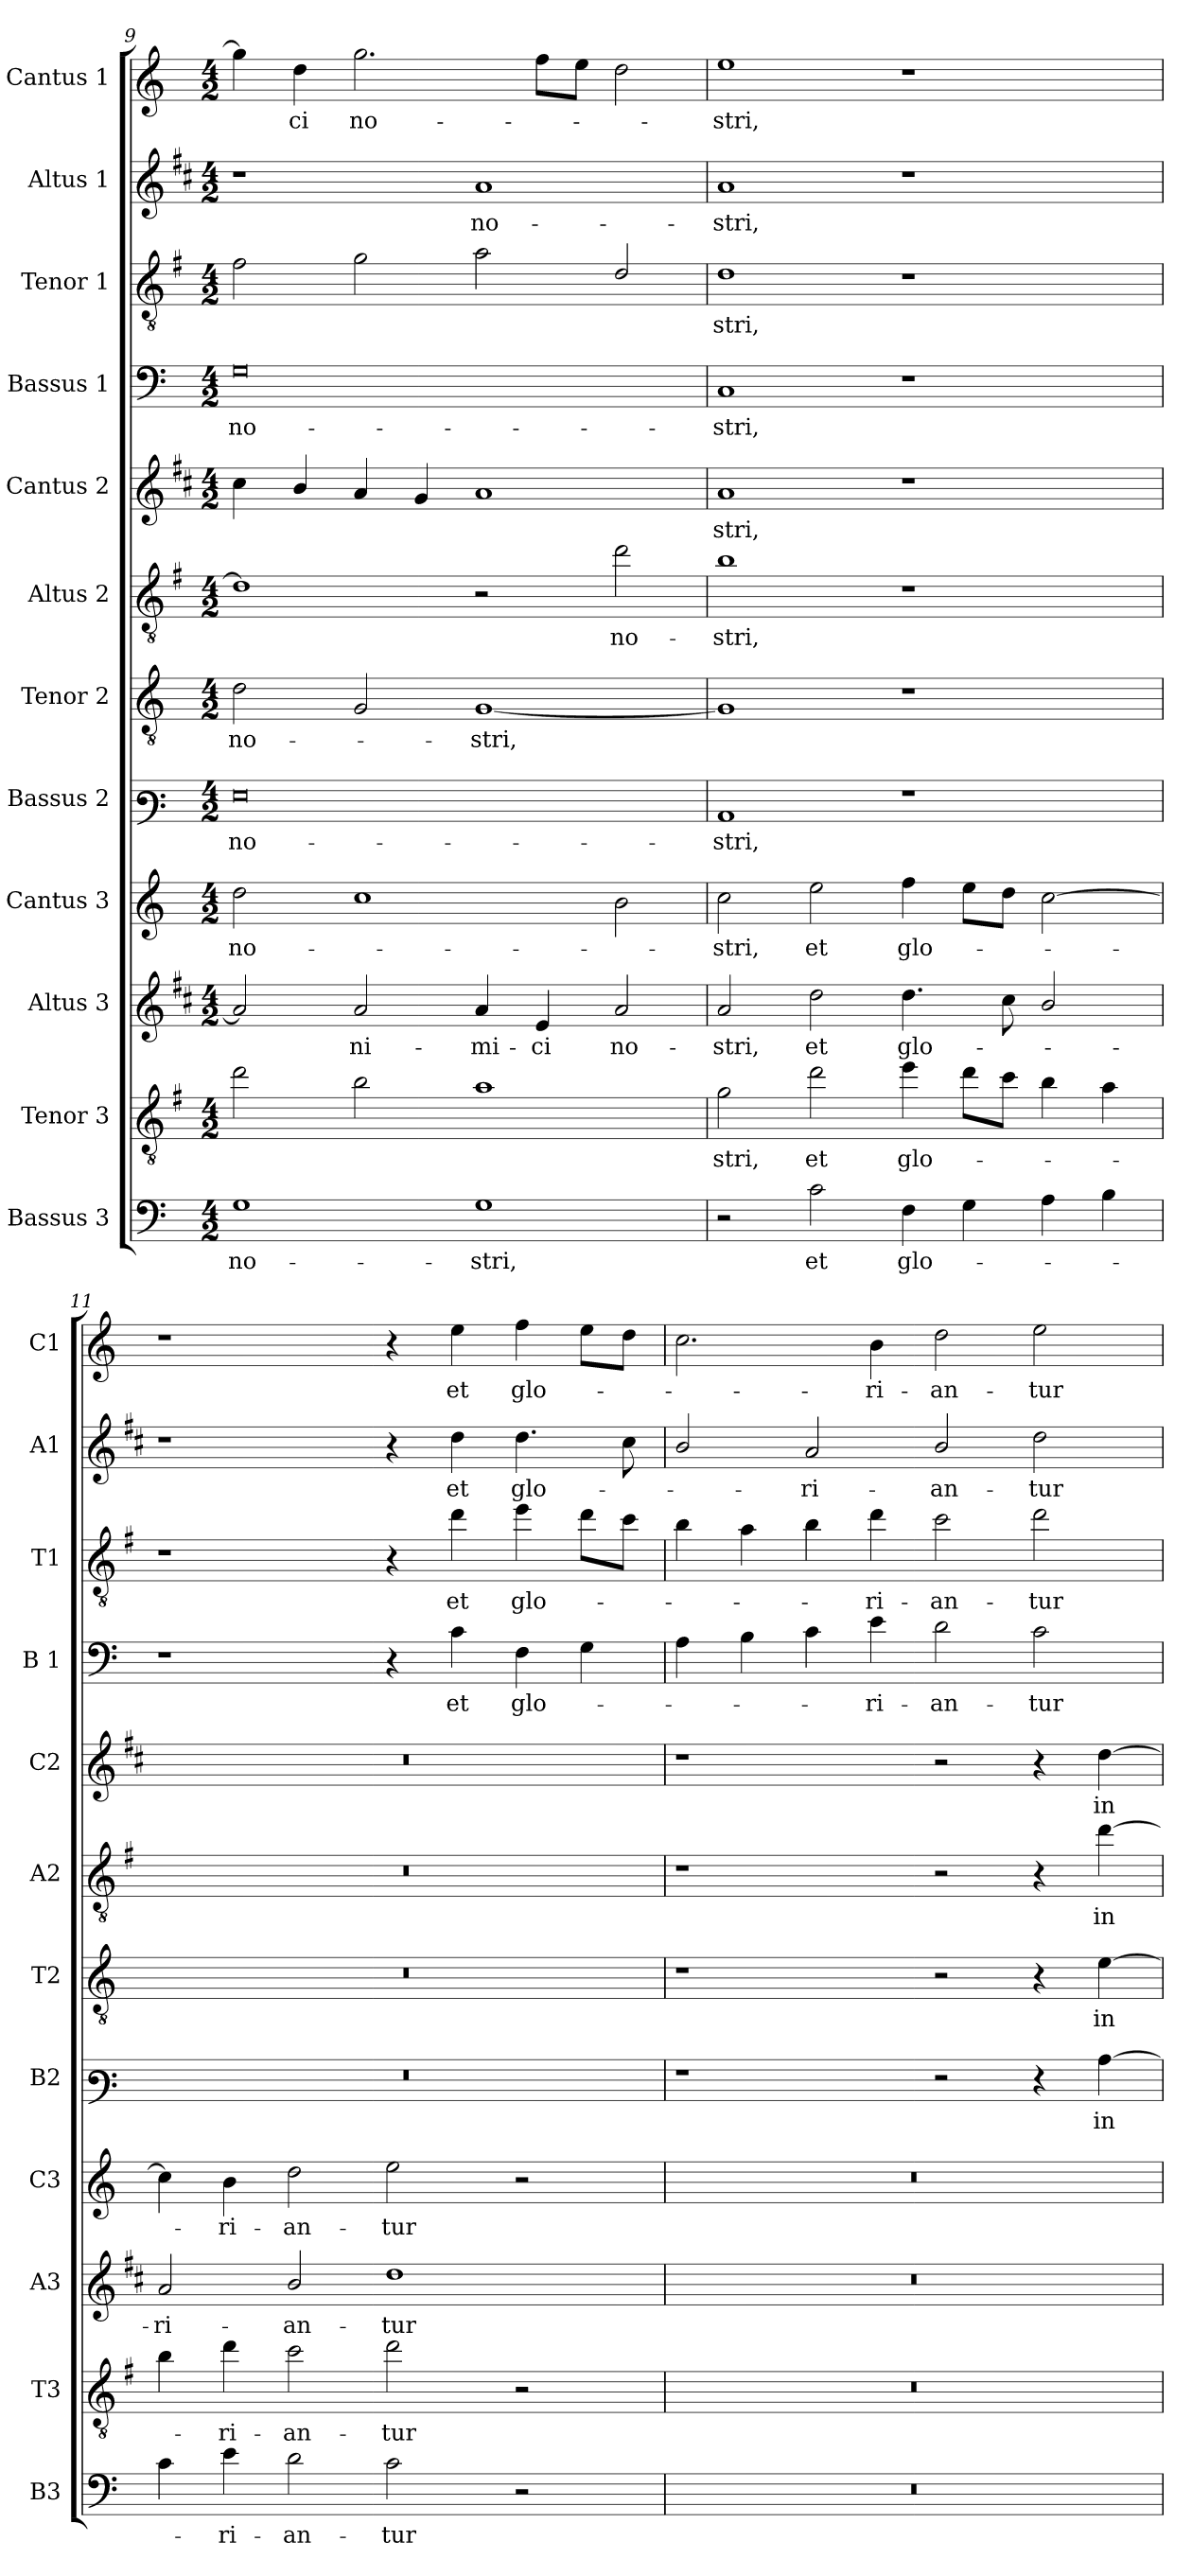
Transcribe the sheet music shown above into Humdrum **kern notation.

**kern	**text	**kern	**text	**kern	**text	**kern	**text	**kern	**text	**kern	**text	**kern	**text	**kern	**text	**kern	**text	**kern	**text	**kern	**text	**kern	**text
*part12	*part12	*part11	*part11	*part10	*part10	*part9	*part9	*part8	*part8	*part7	*part7	*part6	*part6	*part5	*part5	*part4	*part4	*part3	*part3	*part2	*part2	*part1	*part1
*staff12	*staff12	*staff11	*staff11	*staff10	*staff10	*staff9	*staff9	*staff8	*staff8	*staff7	*staff7	*staff6	*staff6	*staff5	*staff5	*staff4	*staff4	*staff3	*staff3	*staff2	*staff2	*staff1	*staff1
*I"Bassus 3	*	*I"Tenor 3	*	*I"Altus 3	*	*I"Cantus 3	*	*I"Bassus 2	*	*I"Tenor 2	*	*I"Altus 2	*	*I"Cantus 2	*	*I"Bassus 1	*	*I"Tenor 1	*	*I"Altus 1	*	*I"Cantus 1	*
*I'B3	*	*I'T3	*	*I'A3	*	*I'C3	*	*I'B2	*	*I'T2	*	*I'A2	*	*I'C2	*	*I'B 1	*	*I'T1	*	*I'A1	*	*I'C1	*
*clefF4	*	*clefGv2	*	*clefG2	*	*clefG2	*	*clefF3	*	*clefGv2	*	*clefGv2	*	*clefG2	*	*clefF4	*	*clefGv2	*	*clefG2	*	*clefG2	*
*	*	*ITrd4c7	*	*ITrd1c2	*	*	*	*	*	*	*	*ITrd4c7	*	*ITrd1c2	*	*	*	*ITrd4c7	*	*ITrd1c2	*	*	*
*k[]	*	*k[]	*	*k[]	*	*k[]	*	*k[]	*	*k[]	*	*k[]	*	*k[]	*	*k[]	*	*k[]	*	*k[]	*	*k[]	*
*C:	*	*C:	*	*C:	*	*C:	*	*C:	*	*C:	*	*C:	*	*C:	*	*C:	*	*C:	*	*C:	*	*C:	*
*M4/2	*	*M4/2	*	*M4/2	*	*M4/2	*	*M4/2	*	*M4/2	*	*M4/2	*	*M4/2	*	*M4/2	*	*M4/2	*	*M4/2	*	*M4/2	*
=9	=9	=9	=9	=9	=9	=9	=9	=9	=9	=9	=9	=9	=9	=9	=9	=9	=9	=9	=9	=9	=9	=9	=9
!	!LO:LY:b	!	!	!	!	!	!LO:LY:b	!	!LO:LY:b	!	!LO:LY:b	!	!	!	!	!	!LO:LY:b	!	!	!	!	!	!
1G	no-	2g\	.	2g/]	.	2dd\	no-	0G	no-	2d\	no-	1G]	.	4b\	.	0G	no-	2B\	.	1r	.	4gg\]	.
!	!	!	!	!	!	!	!	!	!	!	!	!	!	!	!	!	!	!	!	!	!	!	!LO:LY:b
.	.	.	.	.	.	.	.	.	.	.	.	.	.	4a/	.	.	.	.	.	.	.	4dd\	-ci
!	!	!	!	!	!LO:LY:b	!	!	!	!	!	!	!	!	!	!	!	!	!	!	!	!	!	!LO:LY:b
.	.	2e\	.	2g/	-ni-	1cc	.	.	.	2G/	.	.	.	4g/	.	.	.	2c\	.	.	.	2.gg\	no-
.	.	.	.	.	.	.	.	.	.	.	.	.	.	4f/	.	.	.	.	.	.	.	.	.
!	!LO:LY:b	!	!	!	!LO:LY:b	!	!	!	!	!	!LO:LY:b	!	!	!	!	!	!	!	!	!	!LO:LY:b	!	!
1G	-stri,	1d	.	4g/	-mi-	.	.	.	.	[1G	-stri,	2r	.	1g	.	.	.	2d\	.	1g	no-	.	.
!	!	!	!	!	!LO:LY:b	!	!	!	!	!	!	!	!	!	!	!	!	!	!	!	!	!	!
.	.	.	.	4d/	-ci	.	.	.	.	.	.	.	.	.	.	.	.	.	.	.	.	8ff\L	.
.	.	.	.	.	.	.	.	.	.	.	.	.	.	.	.	.	.	.	.	.	.	8ee\J	.
!	!	!	!	!	!LO:LY:b	!	!	!	!	!	!	!	!LO:LY:b	!	!	!	!	!	!	!	!	!	!
.	.	.	.	2g/	no-	2b\	.	.	.	.	.	2g\	no-	.	.	.	.	2G/	.	.	.	2dd\	.
=10	=10	=10	=10	=10	=10	=10	=10	=10	=10	=10	=10	=10	=10	=10	=10	=10	=10	=10	=10	=10	=10	=10	=10
!	!	!	!LO:LY:b	!	!LO:LY:b	!	!LO:LY:b	!	!LO:LY:b	!	!	!	!LO:LY:b	!	!LO:LY:b	!	!LO:LY:b	!	!LO:LY:b	!	!LO:LY:b	!	!LO:LY:b
2r	.	2c\	-stri,	2g/	-stri,	2cc\	-stri,	1C	-stri,	1G]	.	1e	-stri,	1g	-stri,	1C	-stri,	1G	-stri,	1g	-stri,	1ee	-stri,
!	!LO:LY:b	!	!LO:LY:b	!	!LO:LY:b	!	!LO:LY:b	!	!	!	!	!	!	!	!	!	!	!	!	!	!	!	!
2c\	et	2g\	et	2cc\	et	2ee\	et	.	.	.	.	.	.	.	.	.	.	.	.	.	.	.	.
!	!LO:LY:b	!	!LO:LY:b	!	!LO:LY:b	!	!LO:LY:b	!	!	!	!	!	!	!	!	!	!	!	!	!	!	!	!
4F\	glo-	4a\	glo-	4.cc\	glo-	4ff\	glo-	1r	.	1r	.	1r	.	1r	.	1r	.	1r	.	1r	.	1r	.
4G\	.	8g\L	.	.	.	8ee\L	.	.	.	.	.	.	.	.	.	.	.	.	.	.	.	.	.
.	.	8f\J	.	8b\	.	8dd\J	.	.	.	.	.	.	.	.	.	.	.	.	.	.	.	.	.
4A\	.	4e\	.	2a/	.	[2cc\	.	.	.	.	.	.	.	.	.	.	.	.	.	.	.	.	.
4B\	.	4d\	.	.	.	.	.	.	.	.	.	.	.	.	.	.	.	.	.	.	.	.	.
=11	=11	=11	=11	=11	=11	=11	=11	=11	=11	=11	=11	=11	=11	=11	=11	=11	=11	=11	=11	=11	=11	=11	=11
!	!	!	!	!	!LO:LY:b	!	!	!	!	!	!	!	!	!	!	!	!	!	!	!	!	!	!
4c\	.	4e\	.	2g/	-ri-	4cc\]	.	0r	.	0r	.	0r	.	0r	.	1r	.	1r	.	1r	.	1r	.
!	!LO:LY:b	!	!LO:LY:b	!	!	!	!LO:LY:b	!	!	!	!	!	!	!	!	!	!	!	!	!	!	!	!
4e\	-ri-	4g\	-ri-	.	.	4b\	-ri-	.	.	.	.	.	.	.	.	.	.	.	.	.	.	.	.
!	!LO:LY:b	!	!LO:LY:b	!	!LO:LY:b	!	!LO:LY:b	!	!	!	!	!	!	!	!	!	!	!	!	!	!	!	!
2d\	-an-	2f\	-an-	2a/	-an-	2dd\	-an-	.	.	.	.	.	.	.	.	.	.	.	.	.	.	.	.
!	!LO:LY:b	!	!LO:LY:b	!	!LO:LY:b	!	!LO:LY:b	!	!	!	!	!	!	!	!	!	!	!	!	!	!	!	!
2c\	-tur	2g\	-tur	1cc	-tur	2ee\	-tur	.	.	.	.	.	.	.	.	4r	.	4r	.	4r	.	4r	.
!	!	!	!	!	!	!	!	!	!	!	!	!	!	!	!	!	!LO:LY:b	!	!LO:LY:b	!	!LO:LY:b	!	!LO:LY:b
.	.	.	.	.	.	.	.	.	.	.	.	.	.	.	.	4c\	et	4g\	et	4cc\	et	4ee\	et
!	!	!	!	!	!	!	!	!	!	!	!	!	!	!	!	!	!LO:LY:b	!	!LO:LY:b	!	!LO:LY:b	!	!LO:LY:b
2r	.	2r	.	.	.	2r	.	.	.	.	.	.	.	.	.	4F\	glo-	4a\	glo-	4.cc\	glo-	4ff\	glo-
.	.	.	.	.	.	.	.	.	.	.	.	.	.	.	.	4G\	.	8g\L	.	.	.	8ee\L	.
.	.	.	.	.	.	.	.	.	.	.	.	.	.	.	.	.	.	8f\J	.	8b\	.	8dd\J	.
=12	=12	=12	=12	=12	=12	=12	=12	=12	=12	=12	=12	=12	=12	=12	=12	=12	=12	=12	=12	=12	=12	=12	=12
0r	.	0r	.	0r	.	0r	.	1r	.	1r	.	1r	.	1r	.	4A\	.	4e\	.	2a/	.	2.cc\	.
.	.	.	.	.	.	.	.	.	.	.	.	.	.	.	.	4B\	.	4d\	.	.	.	.	.
!	!	!	!	!	!	!	!	!	!	!	!	!	!	!	!	!	!	!	!	!	!LO:LY:b	!	!
.	.	.	.	.	.	.	.	.	.	.	.	.	.	.	.	4c\	.	4e\	.	2g/	-ri-	.	.
!	!	!	!	!	!	!	!	!	!	!	!	!	!	!	!	!	!LO:LY:b	!	!LO:LY:b	!	!	!	!LO:LY:b
.	.	.	.	.	.	.	.	.	.	.	.	.	.	.	.	4e\	-ri-	4g\	-ri-	.	.	4b\	-ri-
!	!	!	!	!	!	!	!	!	!	!	!	!	!	!	!	!	!LO:LY:b	!	!LO:LY:b	!	!LO:LY:b	!	!LO:LY:b
.	.	.	.	.	.	.	.	2r	.	2r	.	2r	.	2r	.	2d\	-an-	2f\	-an-	2a/	-an-	2dd\	-an-
!	!	!	!	!	!	!	!	!	!	!	!	!	!	!	!	!	!LO:LY:b	!	!LO:LY:b	!	!LO:LY:b	!	!LO:LY:b
.	.	.	.	.	.	.	.	4r	.	4r	.	4r	.	4r	.	2c\	-tur	2g\	-tur	2cc\	-tur	2ee\	-tur
!	!	!	!	!	!	!	!	!	!LO:LY:b	!	!LO:LY:b	!	!LO:LY:b	!	!LO:LY:b	!	!	!	!	!	!	!	!
.	.	.	.	.	.	.	.	[4c\	in	[4e\	in	[4g\	in	[4cc\	in	.	.	.	.	.	.	.	.
=	=	=	=	=	=	=	=	=	=	=	=	=	=	=	=	=	=	=	=	=	=	=	=
*-	*-	*-	*-	*-	*-	*-	*-	*-	*-	*-	*-	*-	*-	*-	*-	*-	*-	*-	*-	*-	*-	*-	*-
